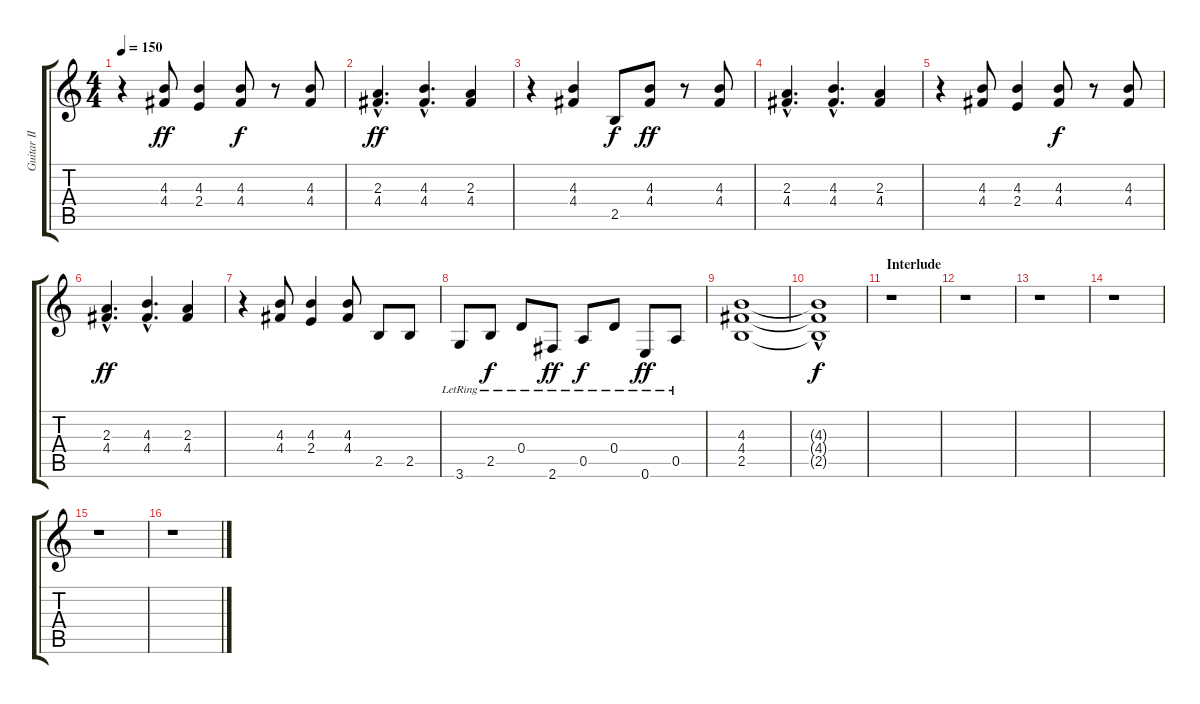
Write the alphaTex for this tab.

\track ("Guitar II" "Guitar II") {instrument electricguitarclean}
\staff {score tabs}
\tuning (E4 B3 G3 D3 A2 E2) {hide}
\ts (4 4)
\tempo 150
\clef g2
\ks c
r.4{dy ff} (4.3 4.4).8 (4.3 2.4).4 (4.3 4.4).8{dy f} r.8 (4.3 4.4).8 |
(2.3{hac} 4.4{hac}).4{d dy ff} (4.3{hac} 4.4{hac}).4{d} (2.3 4.4).4 |
r.4 (4.3 4.4).4 2.5.8{dy f} (4.3 4.4).8{dy ff} r.8 (4.3 4.4).8 |
(2.3{hac} 4.4{hac}).4{d} (4.3{hac} 4.4{hac}).4{d} (2.3 4.4).4 |
r.4 (4.3 4.4).8 (4.3 2.4).4 (4.3 4.4).8{dy f} r.8 (4.3 4.4).8 |
(2.3{hac} 4.4{hac}).4{d dy ff} (4.3{hac} 4.4{hac}).4{d} (2.3 4.4).4 |
r.4 (4.3 4.4).8 (4.3 2.4).4 (4.3 4.4).8 2.5.8 2.5.8 |
3.6{lr}.8 2.5{lr}.8{dy f} 0.4{lr}.8 2.6{lr}.8{dy ff} 0.5{lr}.8{dy f} 0.4{lr}.8 0.6{lr}.8{dy ff} 0.5{lr}.8 |
(4.3 4.4 2.5).1 |
(4.3{t} 4.4{hac t} 2.5{t}).1{dy f} |
\section ("" "Interlude")
r.1 |
r.1 |
r.1 |
r.1 |
r.1 |
r.1
